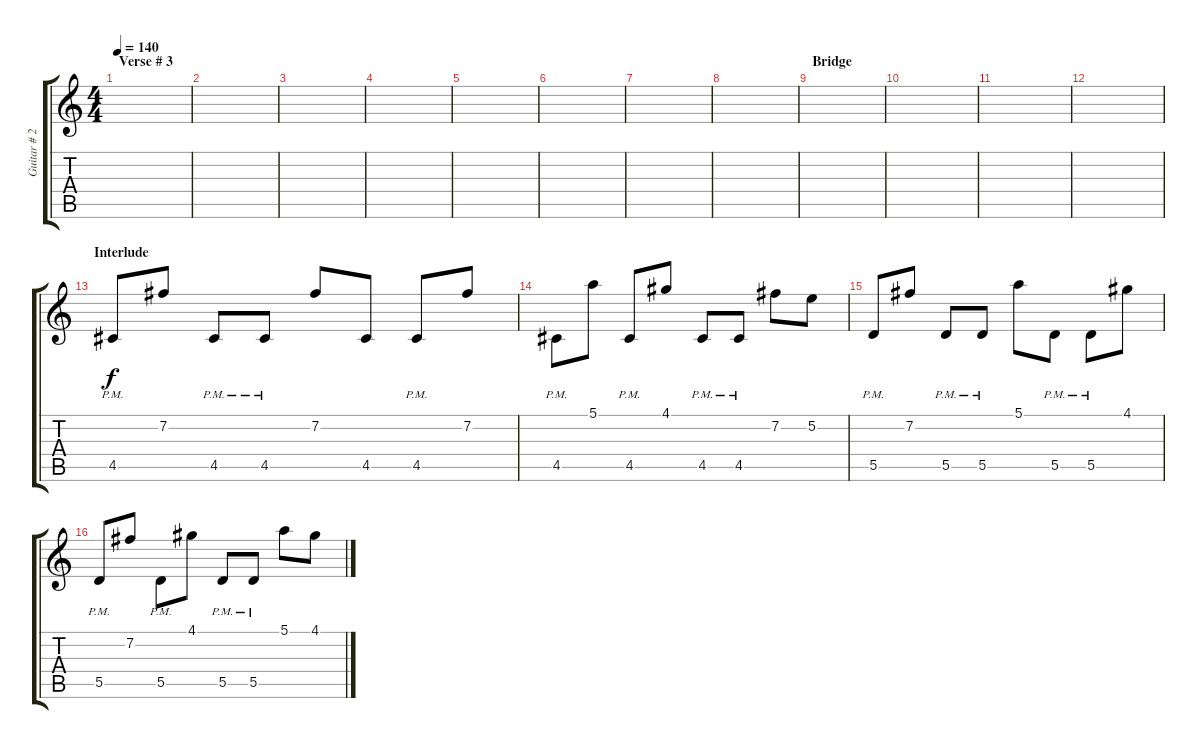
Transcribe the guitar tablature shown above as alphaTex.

\track ("Guitar # 2 - Lead Guitar" "Guitar # 2") {instrument distortionguitar}
\staff {score tabs}
\tuning (E4 B3 G3 D3 A2 E2) {hide}
\ts (4 4)
\section ("" "Verse # 3")
\tempo 140
\clef g2
\ks c
|
|
|
|
|
|
|
|
\section ("" "Bridge")
|
|
|
|
\section ("" "Interlude")
4.5{pm}.8{volume 12 balance 8} 7.2.8 4.5{pm}.8 4.5{pm}.8 7.2.8 4.5.8 4.5{pm}.8 7.2.8 |
4.5{pm}.8 5.1.8 4.5{pm}.8 4.1.8 4.5{pm}.8 4.5{pm}.8 7.2.8 5.2.8 |
5.5{pm}.8 7.2.8 5.5{pm}.8 5.5{pm}.8 5.1.8 5.5{pm}.8 5.5{pm}.8 4.1.8 |
5.5{pm}.8 7.2.8 5.5{pm}.8 4.1.8 5.5{pm}.8 5.5{pm}.8 5.1.8 4.1.8
